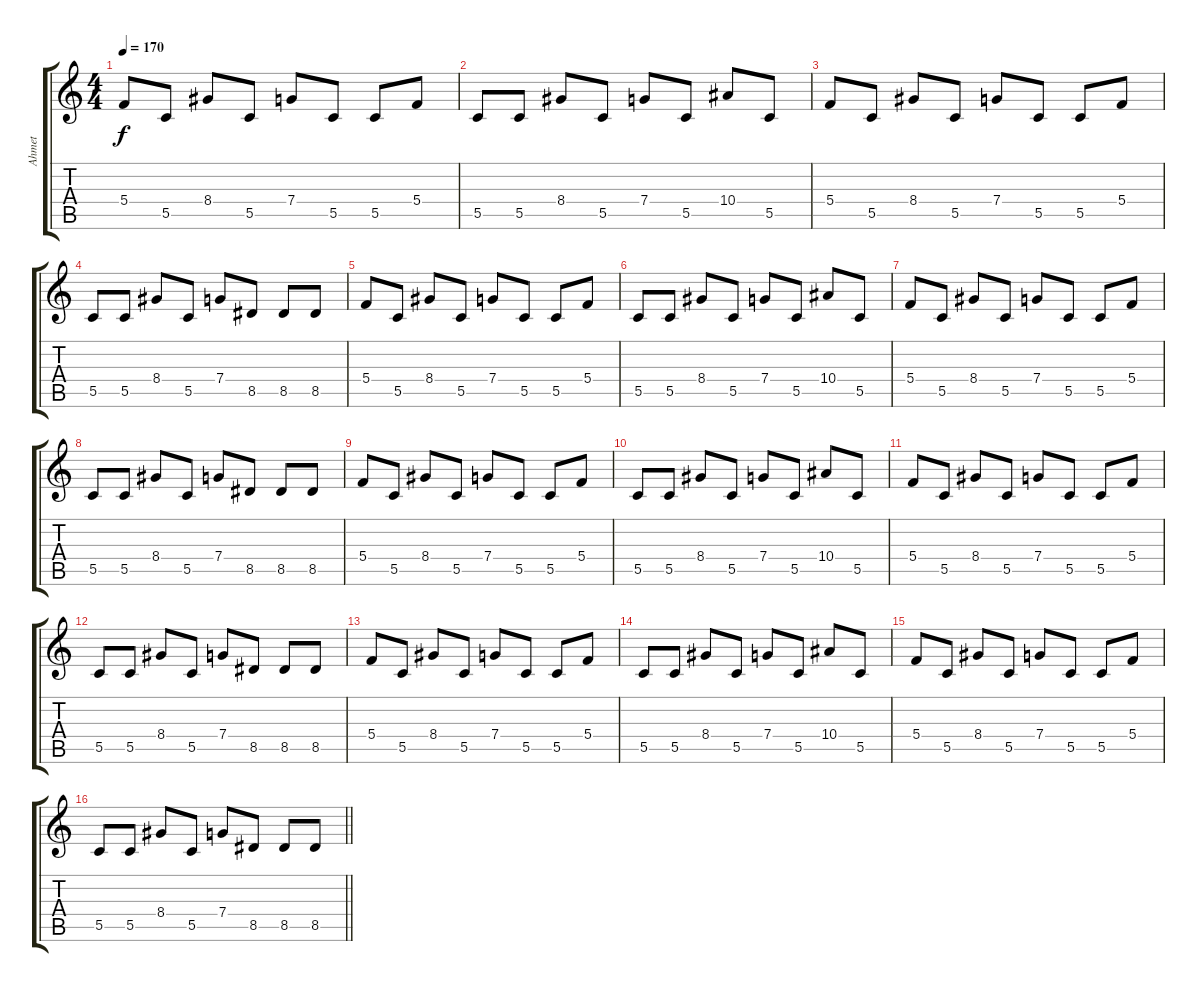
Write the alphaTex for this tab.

\track ("Ahmet" "Ahmet") {instrument distortionguitar}
\staff {score tabs}
\tuning (D4 A3 F3 C3 G2 D2) {hide}
\ts (4 4)
\section ("" "")
\tempo 170
\clef g2
\ks c
5.4.8{dy f} 5.5.8 8.4.8 5.5.8 7.4.8 5.5.8 5.5.8 5.4.8 |
5.5.8 5.5.8 8.4.8 5.5.8 7.4.8 5.5.8 10.4.8 5.5.8 |
5.4.8 5.5.8 8.4.8 5.5.8 7.4.8 5.5.8 5.5.8 5.4.8 |
5.5.8 5.5.8 8.4.8 5.5.8 7.4.8 8.5.8 8.5.8 8.5.8 |
5.4.8 5.5.8 8.4.8 5.5.8 7.4.8 5.5.8 5.5.8 5.4.8 |
5.5.8 5.5.8 8.4.8 5.5.8 7.4.8 5.5.8 10.4.8 5.5.8 |
5.4.8 5.5.8 8.4.8 5.5.8 7.4.8 5.5.8 5.5.8 5.4.8 |
5.5.8 5.5.8 8.4.8 5.5.8 7.4.8 8.5.8 8.5.8 8.5.8 |
5.4.8 5.5.8 8.4.8 5.5.8 7.4.8 5.5.8 5.5.8 5.4.8 |
5.5.8 5.5.8 8.4.8 5.5.8 7.4.8 5.5.8 10.4.8 5.5.8 |
5.4.8 5.5.8 8.4.8 5.5.8 7.4.8 5.5.8 5.5.8 5.4.8 |
5.5.8 5.5.8 8.4.8 5.5.8 7.4.8 8.5.8 8.5.8 8.5.8 |
5.4.8 5.5.8 8.4.8 5.5.8 7.4.8 5.5.8 5.5.8 5.4.8 |
5.5.8 5.5.8 8.4.8 5.5.8 7.4.8 5.5.8 10.4.8 5.5.8 |
5.4.8 5.5.8 8.4.8 5.5.8 7.4.8 5.5.8 5.5.8 5.4.8 |
\barLineRight lightlight
5.5.8 5.5.8 8.4.8 5.5.8 7.4.8 8.5.8 8.5.8 8.5.8
